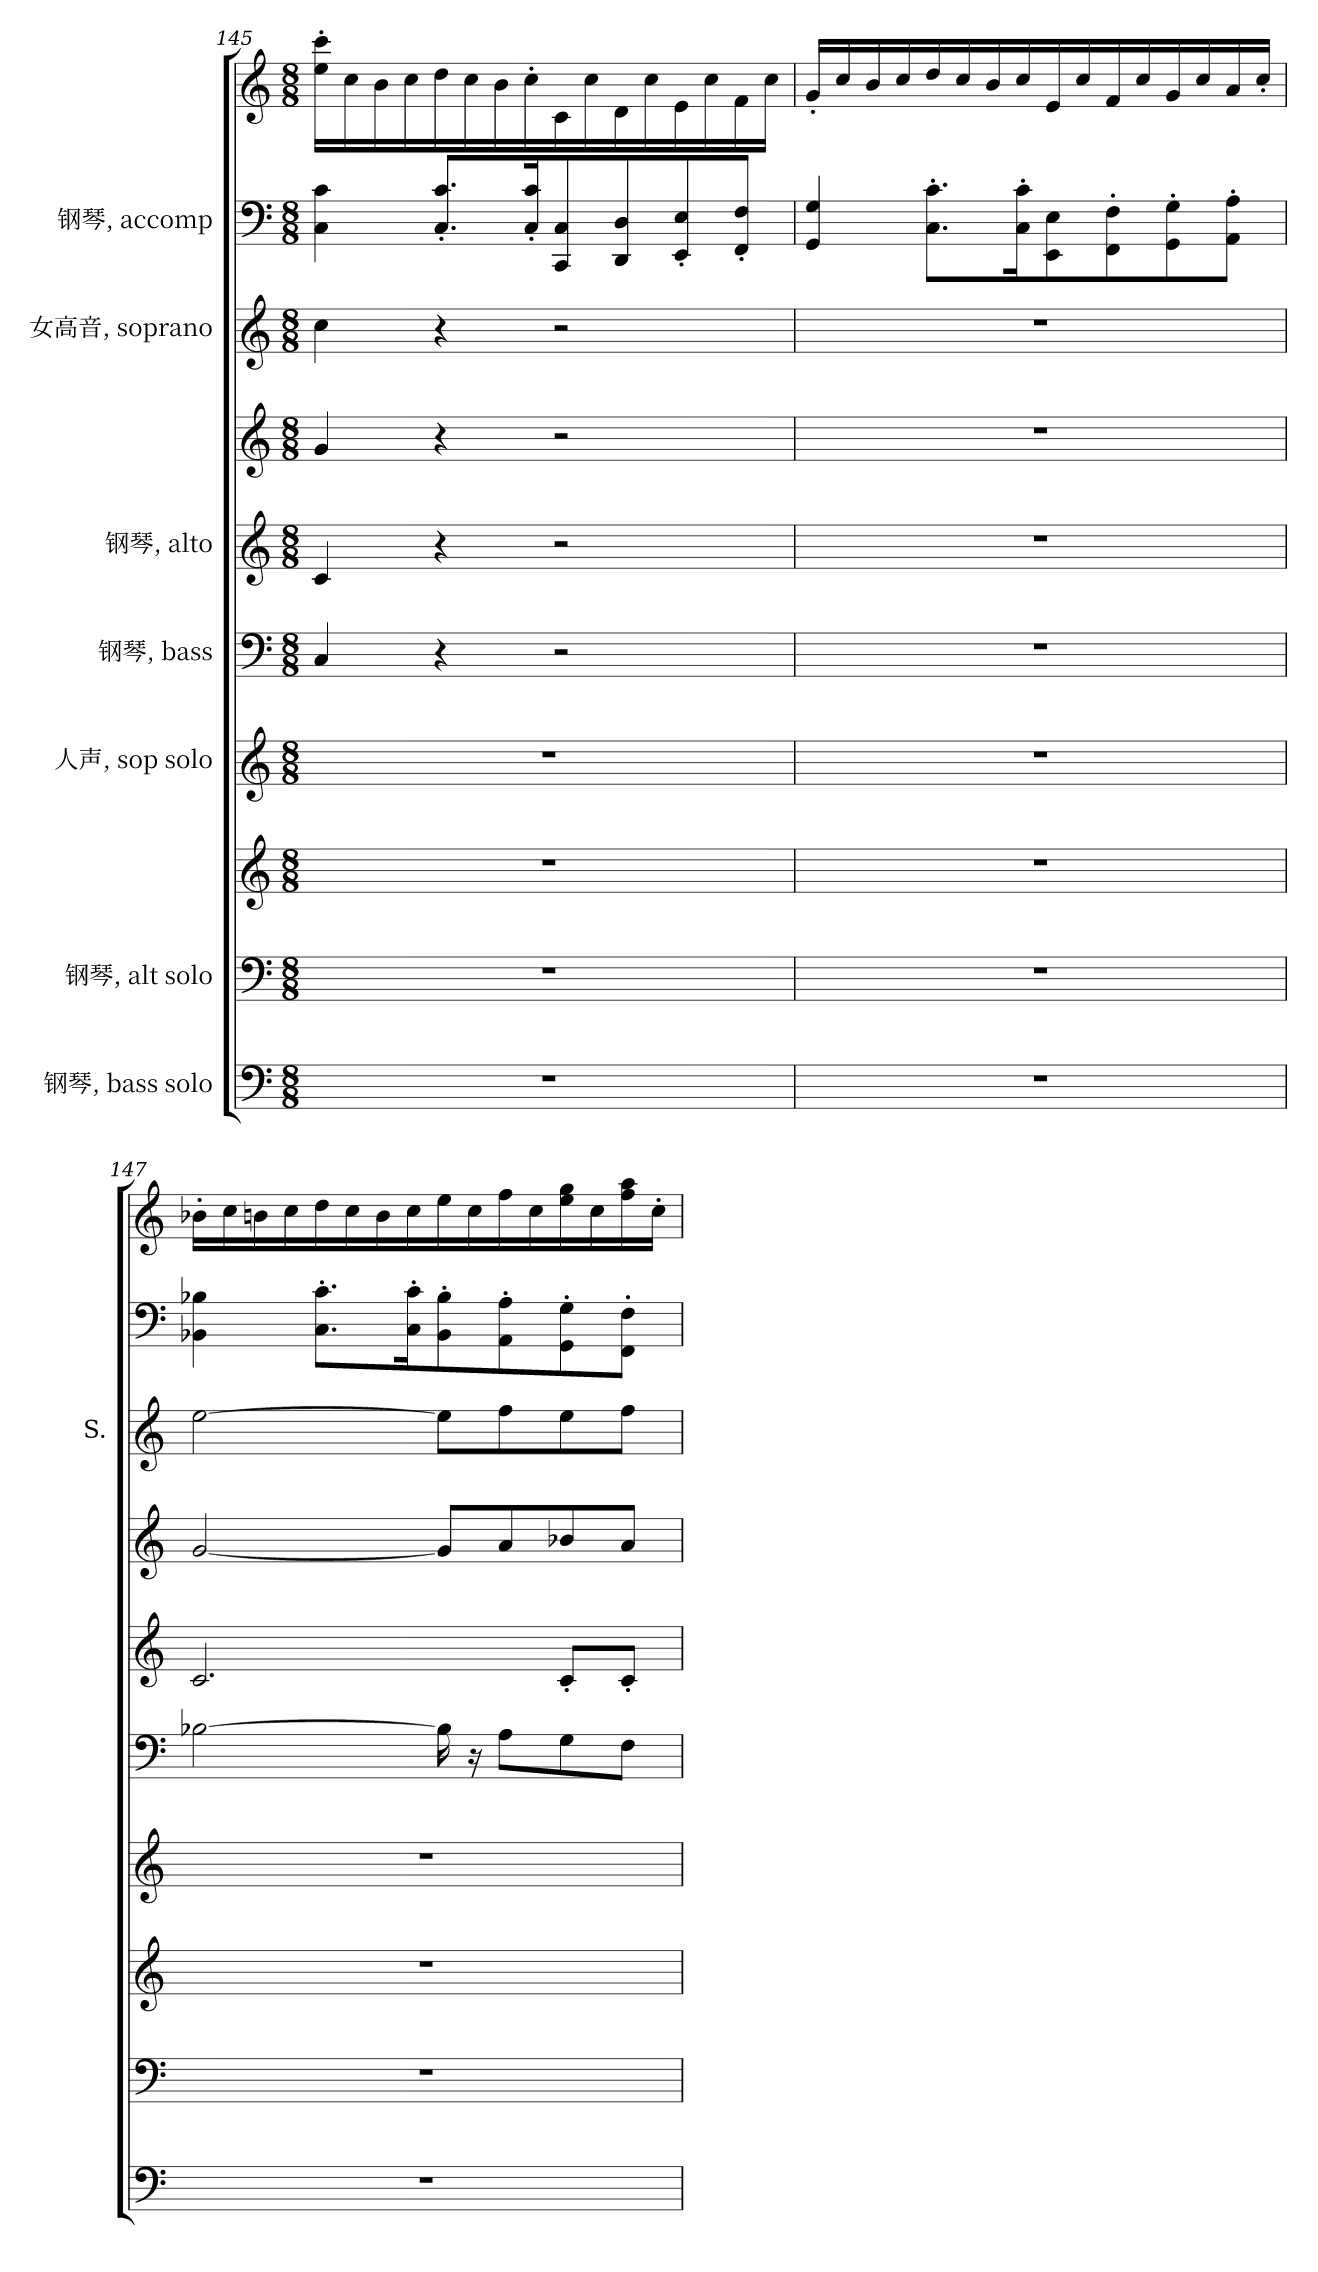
**kern	**kern	**kern	**kern	**kern	**kern	**kern	**kern	**kern	**kern
*part7	*part6	*part6	*part5	*part4	*part3	*part3	*part2	*part1	*part1
*staff10	*staff9	*staff8	*staff7	*staff6	*staff5	*staff4	*staff3	*staff2	*staff1
*I"钢琴, bass solo	*I"钢琴, alt solo	*	*I"人声, sop solo	*I"钢琴, bass	*I"钢琴, alto	*	*I"女高音, soprano	*I"钢琴, accomp	*
*	*	*	*	*	*	*	*I'S.	*	*
*clefF4	*clefF4	*clefG2	*clefG2	*clefF4	*clefG2	*clefG2	*clefG2	*clefF4	*clefG2
*k[]	*k[]	*k[]	*k[]	*k[]	*k[]	*k[]	*k[]	*k[]	*k[]
*M8/8	*M8/8	*M8/8	*M8/8	*M8/8	*M8/8	*M8/8	*M8/8	*M8/8	*M8/8
=145	=145	=145	=145	=145	=145	=145	=145	=145	=145
1r	1r	1r	1r	4C/	4c/	4g/	4cc\	4C\ 4c\	16ee\' 16ccc\'LL
.	.	.	.	.	.	.	.	.	16cc\
.	.	.	.	.	.	.	.	.	16b\
.	.	.	.	.	.	.	.	.	16cc\
.	.	.	.	4r	4r	4r	4r	8.C/' 8.c/'L	16dd\
.	.	.	.	.	.	.	.	.	16cc\
.	.	.	.	.	.	.	.	.	16b\
.	.	.	.	.	.	.	.	16C/' 16c/'K	16cc'\
.	.	.	.	2r	2r	2r	2r	8CC/ 8C/	16c\
.	.	.	.	.	.	.	.	.	16cc\
.	.	.	.	.	.	.	.	8DD/ 8D/	16d\
.	.	.	.	.	.	.	.	.	16cc\
.	.	.	.	.	.	.	.	8EE/' 8E/'	16e\
.	.	.	.	.	.	.	.	.	16cc\
.	.	.	.	.	.	.	.	8FF/' 8F/'J	16f\
.	.	.	.	.	.	.	.	.	16cc\JJ
!!LO:PB:g=z
=146	=146	=146	=146	=146	=146	=146	=146	=146	=146
1r	1r	1r	1r	1r	1r	1r	1r	4GG/ 4G/	16g'/LL
.	.	.	.	.	.	.	.	.	16cc/
.	.	.	.	.	.	.	.	.	16b/
.	.	.	.	.	.	.	.	.	16cc/
.	.	.	.	.	.	.	.	8.C\' 8.c\'L	16dd/
.	.	.	.	.	.	.	.	.	16cc/
.	.	.	.	.	.	.	.	.	16b/
.	.	.	.	.	.	.	.	16C\' 16c\'K	16cc/
.	.	.	.	.	.	.	.	8EE\ 8E\	16e/
.	.	.	.	.	.	.	.	.	16cc/
.	.	.	.	.	.	.	.	8FF\' 8F\'	16f/
.	.	.	.	.	.	.	.	.	16cc/
.	.	.	.	.	.	.	.	8GG\' 8G\'	16g/
.	.	.	.	.	.	.	.	.	16cc/
.	.	.	.	.	.	.	.	8AA\' 8A\'J	16a/
.	.	.	.	.	.	.	.	.	16cc'/JJ
=147	=147	=147	=147	=147	=147	=147	=147	=147	=147
1r	1r	1r	1r	[2B-X\	2.c/	[2g/	[2ee\	4BB-X\ 4B-X\	16b-X'\LL
.	.	.	.	.	.	.	.	.	16cc\
.	.	.	.	.	.	.	.	.	16bn\
.	.	.	.	.	.	.	.	.	16cc\
.	.	.	.	.	.	.	.	8.C\' 8.c\'L	16dd\
.	.	.	.	.	.	.	.	.	16cc\
.	.	.	.	.	.	.	.	.	16b\
.	.	.	.	.	.	.	.	16C\' 16c\'K	16cc\
.	.	.	.	16B-\]	.	8g/L]	8ee\L]	8BB-\' 8B-\'	16ee\
.	.	.	.	16r	.	.	.	.	16cc\
.	.	.	.	8A\L	.	8a/	8ff\	8AA\' 8A\'	16ff\
.	.	.	.	.	.	.	.	.	16cc\
.	.	.	.	8G\	8c'/L	8b-X/	8ee\	8GG\' 8G\'	16ee\ 16gg\
.	.	.	.	.	.	.	.	.	16cc\
.	.	.	.	8F\J	8c'/J	8a/J	8ff\J	8FF\' 8F\'J	16ff\ 16aa\
.	.	.	.	.	.	.	.	.	16cc'\JJ
=	=	=	=	=	=	=	=	=	=
*-	*-	*-	*-	*-	*-	*-	*-	*-	*-
